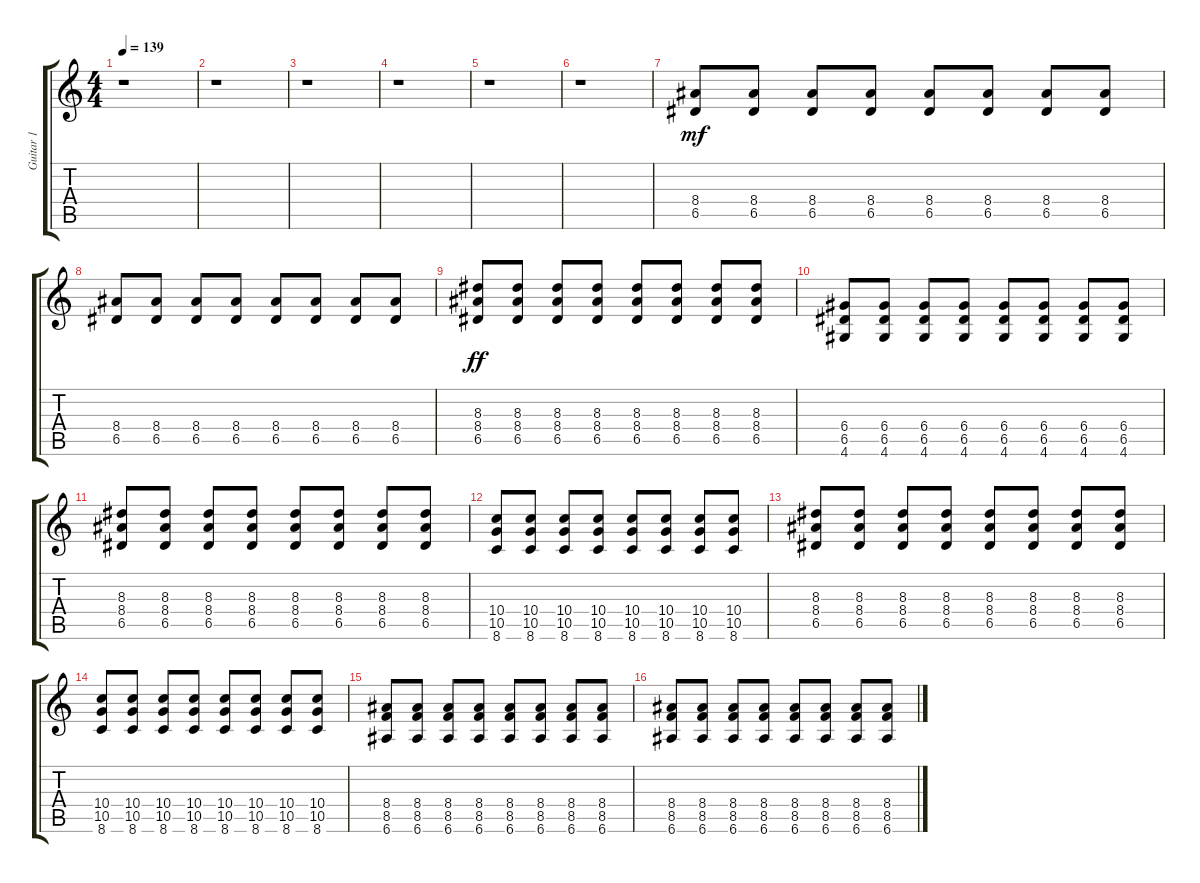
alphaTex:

\track ("Guitar 1" "Guitar 1") {solo instrument distortionguitar}
\staff {score tabs}
\tuning (E4 B3 G3 D3 A2 E2) {hide}
\ts (4 4)
\tempo 139
\clef g2
\ks c
r.1{dy f} |
r.1 |
r.1 |
r.1 |
r.1 |
r.1 |
(8.4 6.5).8{dy mf} (8.4 6.5).8 (8.4 6.5).8 (8.4 6.5).8 (8.4 6.5).8 (8.4 6.5).8 (8.4 6.5).8 (8.4 6.5).8 |
(8.4 6.5).8 (8.4 6.5).8 (8.4 6.5).8 (8.4 6.5).8 (8.4 6.5).8 (8.4 6.5).8 (8.4 6.5).8 (8.4 6.5).8 |
(8.3 8.4 6.5).8{dy ff} (8.3 8.4 6.5).8 (8.3 8.4 6.5).8 (8.3 8.4 6.5).8 (8.3 8.4 6.5).8 (8.3 8.4 6.5).8 (8.3 8.4 6.5).8 (8.3 8.4 6.5).8 |
(6.4 6.5 4.6).8 (6.4 6.5 4.6).8 (6.4 6.5 4.6).8 (6.4 6.5 4.6).8 (6.4 6.5 4.6).8 (6.4 6.5 4.6).8 (6.4 6.5 4.6).8 (6.4 6.5 4.6).8 |
(8.3 8.4 6.5).8 (8.3 8.4 6.5).8 (8.3 8.4 6.5).8 (8.3 8.4 6.5).8 (8.3 8.4 6.5).8 (8.3 8.4 6.5).8 (8.3 8.4 6.5).8 (8.3 8.4 6.5).8 |
(10.4 10.5 8.6).8 (10.4 10.5 8.6).8 (10.4 10.5 8.6).8 (10.4 10.5 8.6).8 (10.4 10.5 8.6).8 (10.4 10.5 8.6).8 (10.4 10.5 8.6).8 (10.4 10.5 8.6).8 |
(8.3 8.4 6.5).8 (8.3 8.4 6.5).8 (8.3 8.4 6.5).8 (8.3 8.4 6.5).8 (8.3 8.4 6.5).8 (8.3 8.4 6.5).8 (8.3 8.4 6.5).8 (8.3 8.4 6.5).8 |
(10.4 10.5 8.6).8 (10.4 10.5 8.6).8 (10.4 10.5 8.6).8 (10.4 10.5 8.6).8 (10.4 10.5 8.6).8 (10.4 10.5 8.6).8 (10.4 10.5 8.6).8 (10.4 10.5 8.6).8 |
(8.4 8.5 6.6).8 (8.4 8.5 6.6).8 (8.4 8.5 6.6).8 (8.4 8.5 6.6).8 (8.4 8.5 6.6).8 (8.4 8.5 6.6).8 (8.4 8.5 6.6).8 (8.4 8.5 6.6).8 |
(8.4 8.5 6.6).8 (8.4 8.5 6.6).8 (8.4 8.5 6.6).8 (8.4 8.5 6.6).8 (8.4 8.5 6.6).8 (8.4 8.5 6.6).8 (8.4 8.5 6.6).8 (8.4 8.5 6.6).8
